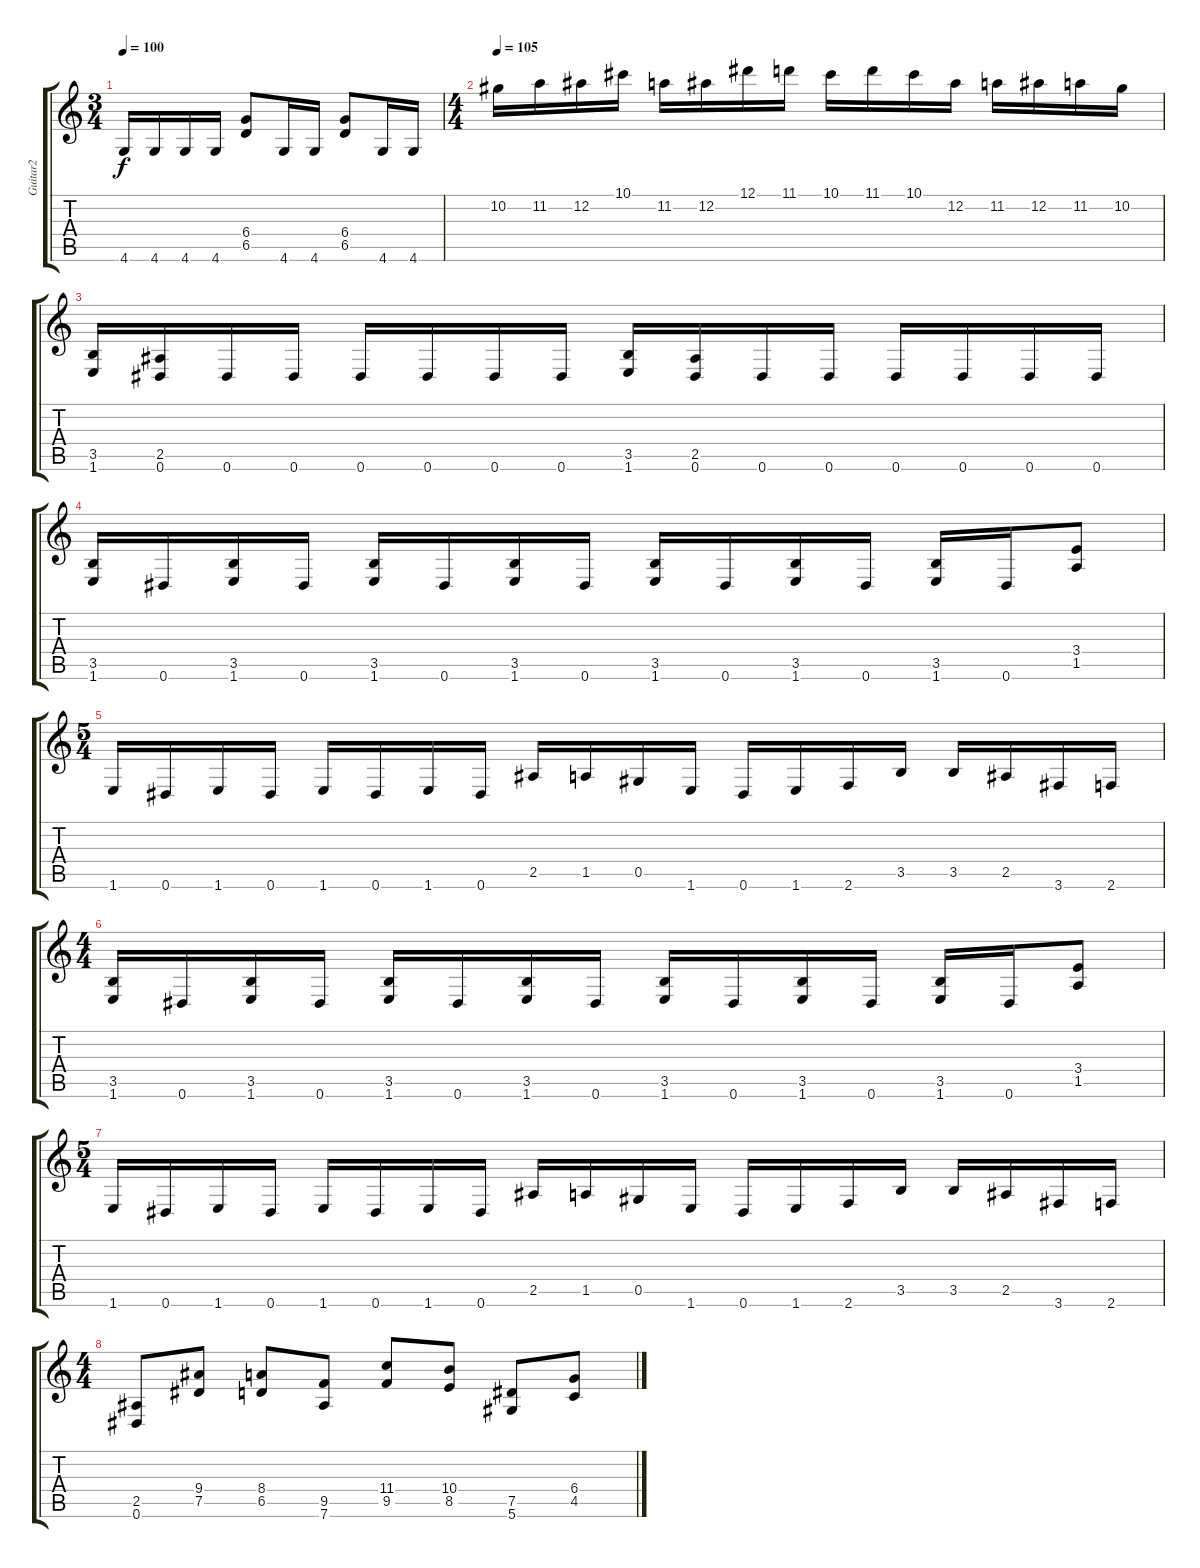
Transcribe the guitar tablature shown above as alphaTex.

\track ("Guitar2" "Guitar2") {instrument overdrivenguitar}
\staff {score tabs}
\tuning (Eb4 Bb3 Gb3 Db3 Ab2 Eb2) {hide}
\ts (3 4)
\tempo 100
\clef g2
\ks c
4.6.16{dy f} 4.6.16 4.6.16 4.6.16 (6.4 6.5).8 4.6.16 4.6.16 (6.4 6.5).8 4.6.16 4.6.16 |
\ts (4 4)
\tempo 105
10.2.16{volume 16} 11.2.16 12.2.16 10.1.16 11.2.16 12.2.16 12.1.16 11.1.16 10.1.16 11.1.16 10.1.16 12.2.16 11.2.16 12.2.16 11.2.16 10.2.16 |
(3.5 1.6).16{volume 13} (2.5 0.6).16 0.6.16 0.6.16 0.6.16 0.6.16 0.6.16 0.6.16 (3.5 1.6).16 (2.5 0.6).16 0.6.16 0.6.16 0.6.16 0.6.16 0.6.16 0.6.16 |
(3.5 1.6).16 0.6.16 (3.5 1.6).16 0.6.16 (3.5 1.6).16 0.6.16 (3.5 1.6).16 0.6.16 (3.5 1.6).16 0.6.16 (3.5 1.6).16 0.6.16 (3.5 1.6).16 0.6.16 (3.4 1.5).8 |
\ts (5 4)
1.6.16 0.6.16 1.6.16 0.6.16 1.6.16 0.6.16 1.6.16 0.6.16 2.5.16 1.5.16 0.5.16 1.6.16 0.6.16 1.6.16 2.6.16 3.5.16 3.5.16 2.5.16 3.6.16 2.6.16 |
\ts (4 4)
(3.5 1.6).16 0.6.16 (3.5 1.6).16 0.6.16 (3.5 1.6).16 0.6.16 (3.5 1.6).16 0.6.16 (3.5 1.6).16 0.6.16 (3.5 1.6).16 0.6.16 (3.5 1.6).16 0.6.16 (3.4 1.5).8 |
\ts (5 4)
1.6.16 0.6.16 1.6.16 0.6.16 1.6.16 0.6.16 1.6.16 0.6.16 2.5.16 1.5.16 0.5.16 1.6.16 0.6.16 1.6.16 2.6.16 3.5.16 3.5.16 2.5.16 3.6.16 2.6.16 |
\ts (4 4)
(2.5 0.6).8 (9.4 7.5).8 (8.4 6.5).8 (9.5 7.6).8 (11.4 9.5).8 (10.4 8.5).8 (7.5 5.6).8 (6.4 4.5).8
